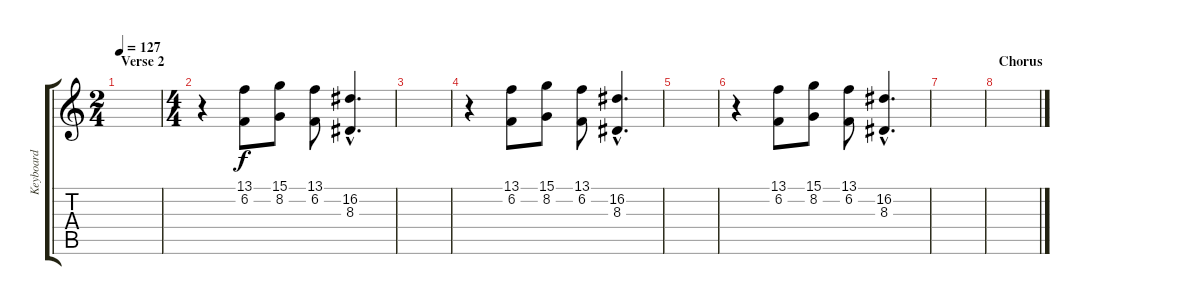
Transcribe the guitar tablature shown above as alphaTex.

\track ("Keyboard" "Keyboard") {instrument pad1newage}
\staff {score tabs}
\tuning (E4 B3 G3 D3 A2 E2) {hide}
\ts (2 4)
\section ("" "Verse 2")
\tempo 127
\clef g2
\ks c
|
\ts (4 4)
r.4{instrument pad1newage} (13.1 6.2).8 (15.1 8.2).8 (13.1 6.2).8 (16.2{hac} 8.3{hac}).4{d} |
|
r.4{instrument pad1newage} (13.1 6.2).8 (15.1 8.2).8 (13.1 6.2).8 (16.2{hac} 8.3{hac}).4{d} |
|
r.4{instrument pad1newage} (13.1 6.2).8 (15.1 8.2).8 (13.1 6.2).8 (16.2{hac} 8.3{hac}).4{d} |
|
\section ("" "Chorus")
